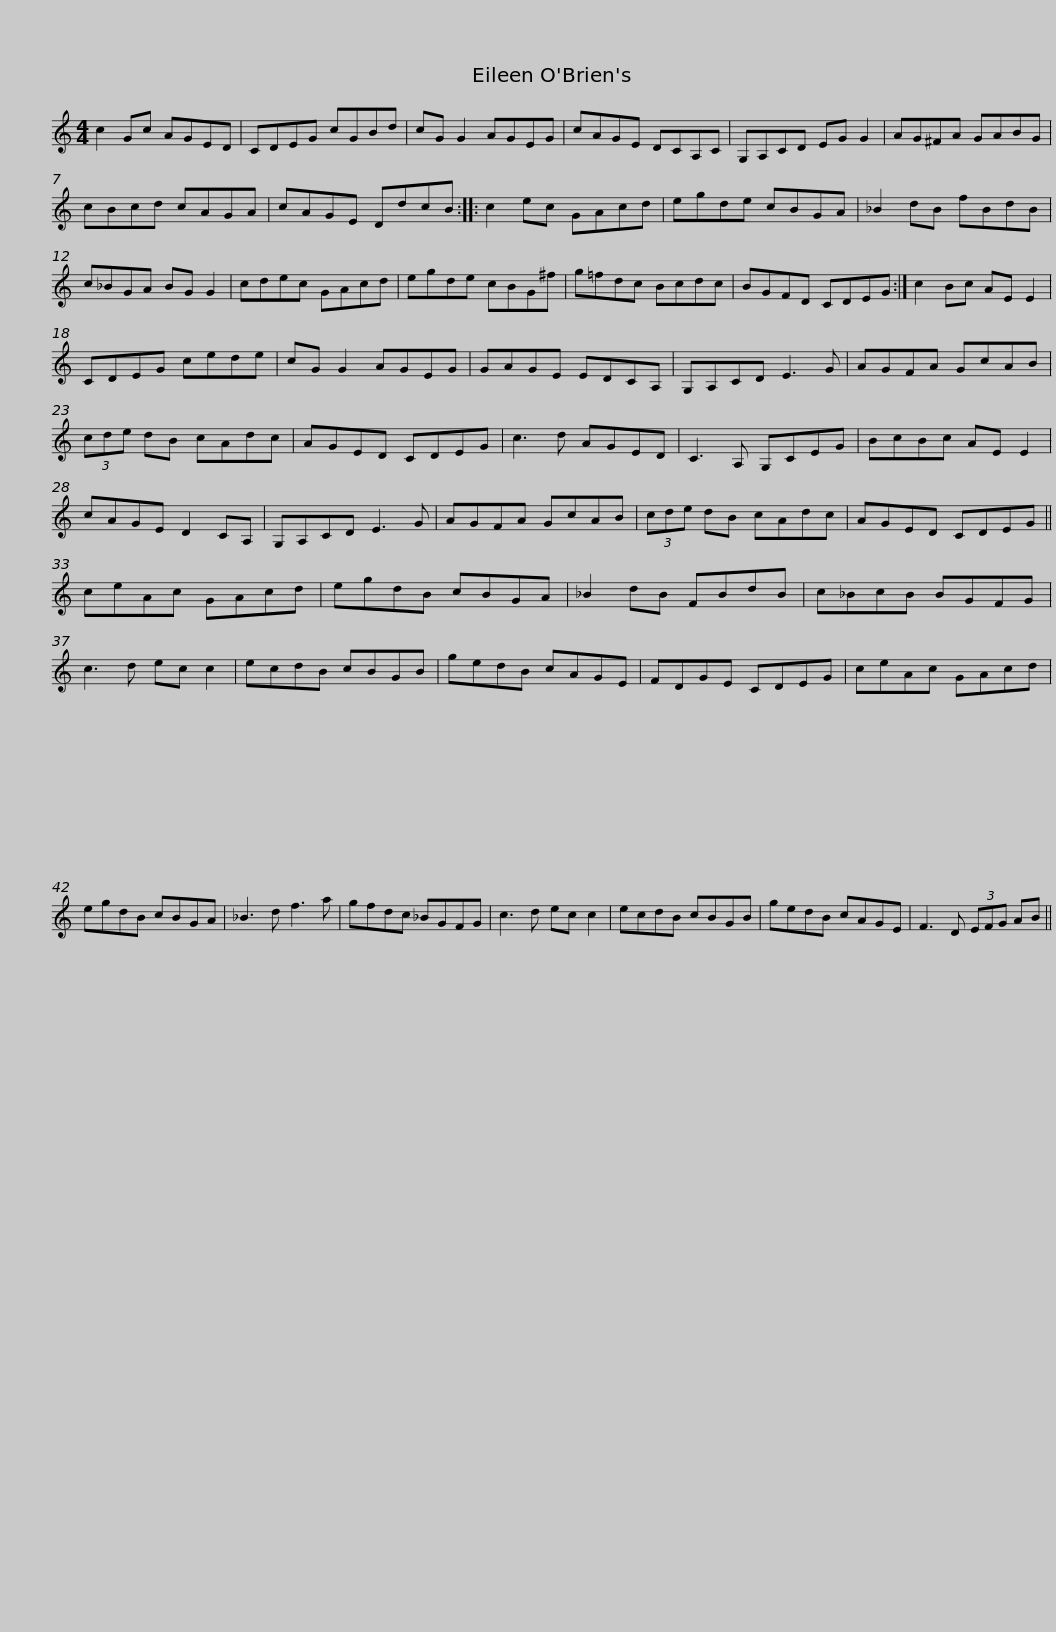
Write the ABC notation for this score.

X:1
L:1/8
M:4/4
I:linebreak $
K:C
V:1 treble
V:1
 c2 Gc AGED | CDEG cGBd | cG G2 AGEG | cAGE DCA,C | G,A,CD EG G2 |$ %5
 AG^FA GABG | cBcd cAGA | cAGE DdcB :: c2 ec GAcd | egde cBGA |$ %10
 _B2 dB fBdB | c_BGA BG G2 | cdec GAcd | egde cBG^f | g=fdc Bcdc |$ %15
 BGFD CDEG :| c2 Bc AE E2 | CDEG cede | cG G2 AGEG | GAGE EDCA, | %20
 G,A,CD E3 G |$ AGFA GcAB | (3cde dB cAdc | AGED CDEG | c3 d AGED | %25
 C3 A, G,CEG | BcBc AE E2 |$ cAGE D2 CA, | G,A,CD E3 G | AGFA GcAB | %30
 (3cde dB cAdc | AGED CDEG ||$ ceAc GAcd | egdB cBGA | _B2 dB FBdB | %35
 c_BcB BGFG | c3 d ec c2 | ecdB cBGB |$ gedB cAGE | FDGE CDEG | %40
 ceAc GAcd | egdB cBGA | _B3 d f3 a | gfdc _BGFG |$ c3 d ec c2 | %45
 ecdB cBGB | gedB cAGE | F3 D (3EFG AB || %48
